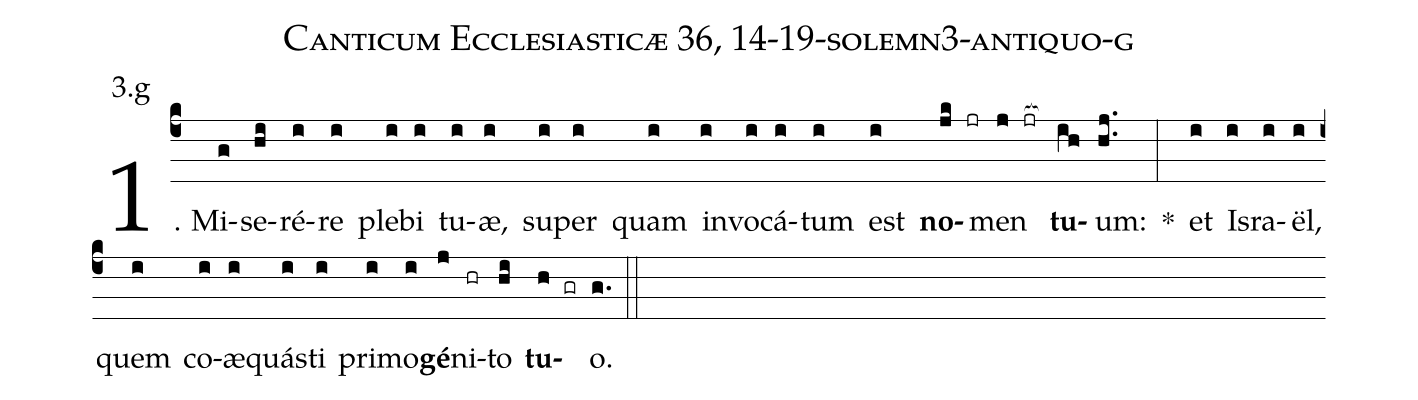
name: Canticum Ecclesiasticæ 36, 14-19-solemn3-antiquo-g;
annotation: 3.g;
%%
(c4)1. Mi(g)se(hi)ré(i)re(i) ple(i)bi(i) tu(i)æ,(i) su(i)per(i) quam(i) in(i)vo(i)cá(i)tum(i) est(i) <b>no</b>(jk jr)men(j jr[ocb:1{]) <b>tu</b>(ih[ocb:0}])um:(hj..) *(:) et(i) Is(i)ra(i)ël,(i) quem(i) co(i)æ(i)quás(i)ti(i) pri(i)mo(i)<b>gé</b>(j)ni(hr)to(hi) <b>tu</b>(h gr)o.(g.) (::)
